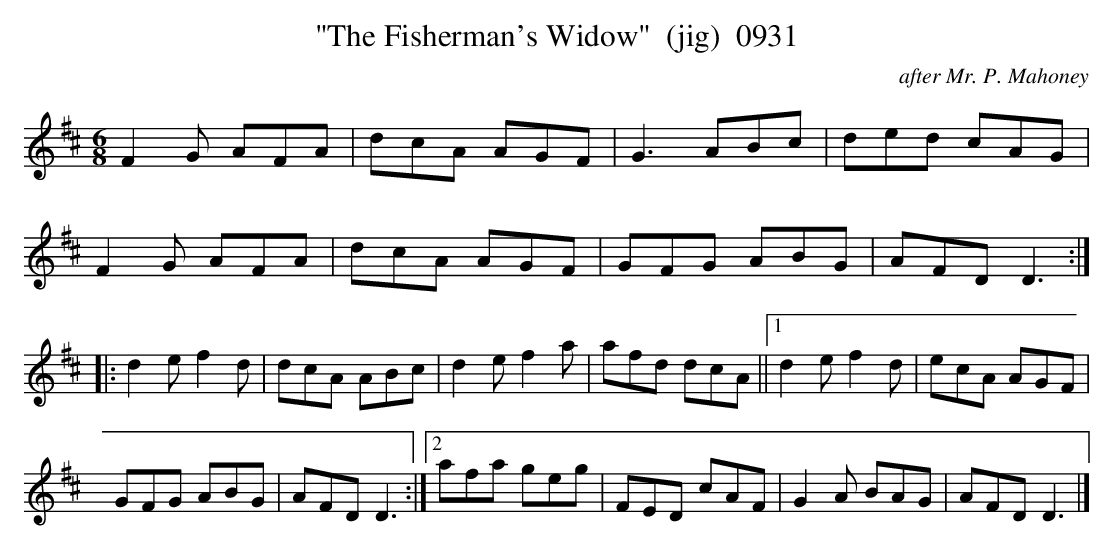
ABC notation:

X:1
T:"The Fisherman's Widow"  (jig)  0931
C:after Mr. P. Mahoney
BRENNAN July 2003 (HTTP://WWW.SOSYOURMOM.COM)
M:6/8
L:1/8
K:D
F2G AFA|dcA AGF|G3ABc|ded cAG|
F2G AFA|dcA AGF|GFG ABG|AFD D3:|
|:d2e f2d|dcA ABc|d2e f2a|afd dcA||[1d2e f2d|ecA AGF|
GFG ABG|AFD D3:|[2afa geg|FED cAF|G2A BAG|AFD D3|]
